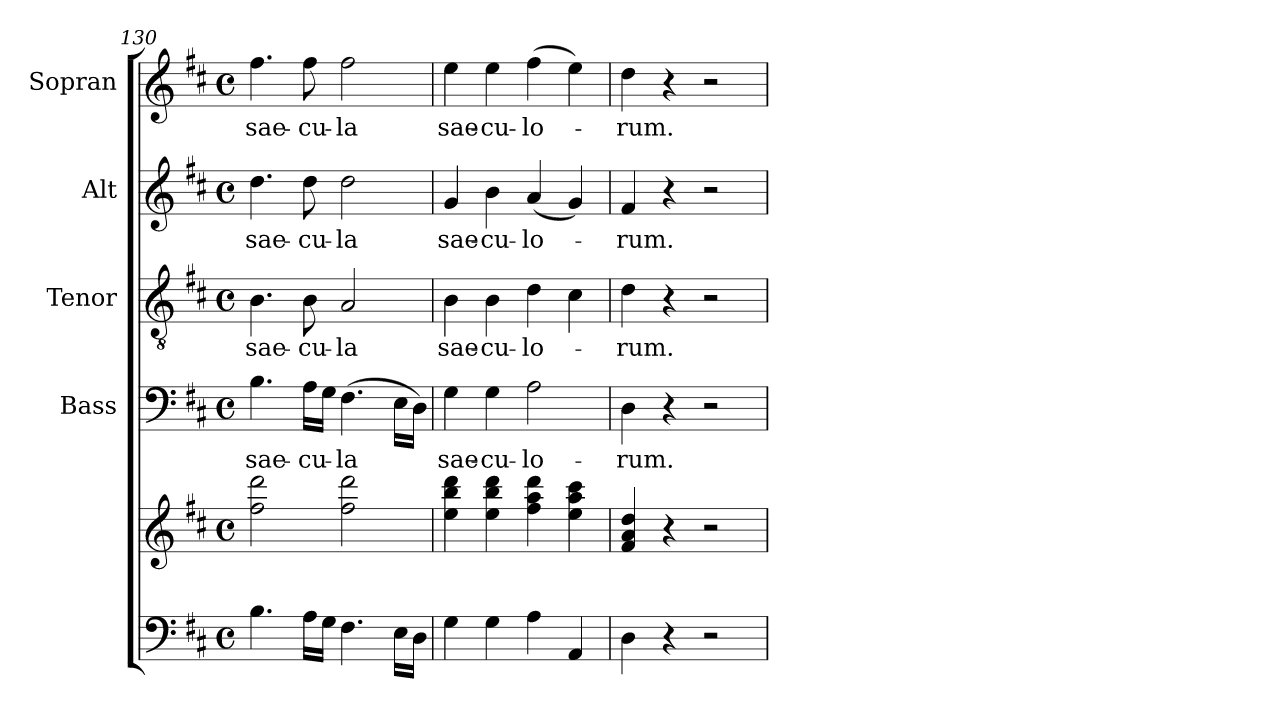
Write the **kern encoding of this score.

**kern	**kern	**kern	**text	**kern	**text	**kern	**text	**kern	**text
*part5	*part5	*part4	*part4	*part3	*part3	*part2	*part2	*part1	*part1
*staff6	*staff5	*staff4	*staff4	*staff3	*staff3	*staff2	*staff2	*staff1	*staff1
*	*	*I"Bass	*	*I"Tenor	*	*I"Alt	*	*I"Sopran	*
*	*	*I'B.	*	*I'T.	*	*I'A.	*	*I'S.	*
*clefF4	*clefG2	*clefF4	*	*clefGv2	*	*clefG2	*	*clefG2	*
*k[f#c#]	*k[f#c#]	*k[f#c#]	*	*k[f#c#]	*	*k[f#c#]	*	*k[f#c#]	*
*D:	*D:	*D:	*	*D:	*	*D:	*	*D:	*
*M4/4	*M4/4	*M4/4	*	*M4/4	*	*M4/4	*	*M4/4	*
*met(c)	*met(c)	*met(c)	*	*met(c)	*	*met(c)	*	*met(c)	*
=130	=130	=130	=130	=130	=130	=130	=130	=130	=130
!	!	!	!LO:LY:b	!	!LO:LY:b	!	!LO:LY:b	!	!LO:LY:b
4.B\	2ff#\ 2ddd\	4.B\	sae-	4.B\	sae-	4.dd\	sae-	4.ff#\	sae-
!	!	!	!LO:LY:b	!	!LO:LY:b	!	!LO:LY:b	!	!LO:LY:b
16A\LL	.	16A\LL	-cu-	8B\	-cu-	8dd\	-cu-	8ff#\	-cu-
16G\JJ	.	16G\JJ	.	.	.	.	.	.	.
!	!	!	!LO:LY:b	!	!LO:LY:b	!	!LO:LY:b	!	!LO:LY:b
4.F#\	2ff#\ 2ddd\	(>4.F#\	-la	2A/	-la	2dd\	-la	2ff#\	-la
16E\LL	.	16E\LL	.	.	.	.	.	.	.
16D\JJ	.	16D\JJ)	.	.	.	.	.	.	.
!!LO:LB:g=z
=131	=131	=131	=131	=131	=131	=131	=131	=131	=131
!	!	!	!LO:LY:b	!	!LO:LY:b	!	!LO:LY:b	!	!LO:LY:b
4G\	4ee\ 4bb\ 4ddd\	4G\	sae-	4B\	sae-	4g/	sae-	4ee\	sae-
!	!	!	!LO:LY:b	!	!LO:LY:b	!	!LO:LY:b	!	!LO:LY:b
4G\	4ee\ 4bb\ 4ddd\	4G\	-cu-	4B\	-cu-	4b\	-cu-	4ee\	-cu-
!	!	!	!LO:LY:b	!	!LO:LY:b	!	!LO:LY:b	!	!LO:LY:b
4A\	4ff#\ 4aa\ 4ddd\	2A\	-lo-	4d\	-lo-	(<4a/	-lo-	(>4ff#\	-lo-
4AA/	4ee\ 4aa\ 4ccc#\	.	.	4c#\	.	4g/)	.	4ee\)	.
=132	=132	=132	=132	=132	=132	=132	=132	=132	=132
!	!	!	!LO:LY:b	!	!LO:LY:b	!	!LO:LY:b	!	!LO:LY:b
4D\	4f#/ 4a/ 4dd/	4D\	-rum.	4d\	-rum.	4f#/	-rum.	4dd\	-rum.
4r	4r	4r	.	4r	.	4r	.	4r	.
2r	2r	2r	.	2r	.	2r	.	2r	.
=	=	=	=	=	=	=	=	=	=
*-	*-	*-	*-	*-	*-	*-	*-	*-	*-
